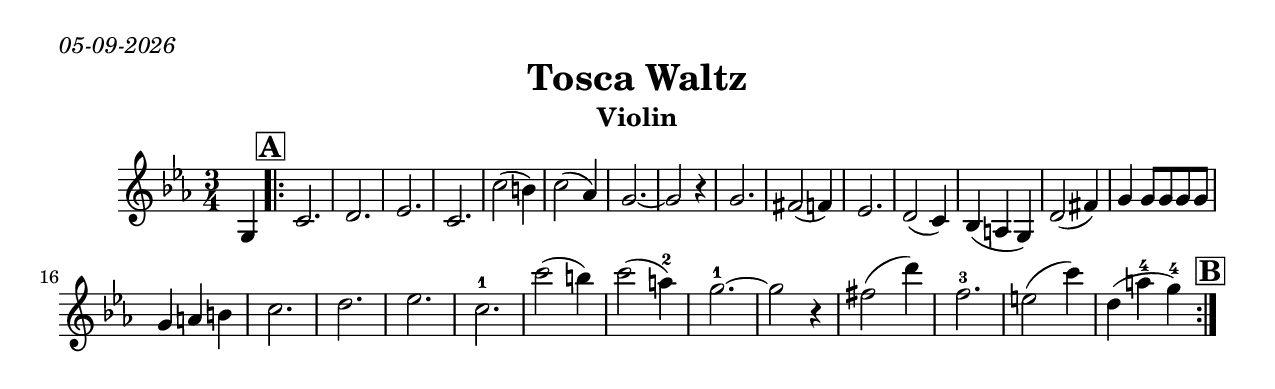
\version "2.24.0"
\include "english.ly"
%\pointAndClickOff
\paper{
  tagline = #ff
  print-all-headers = ##t
  #(set-paper-size "letter")
}
date = #(strftime "%d-%m-%Y" (localtime (current-time)))

\markup{ \italic{ \date }  }

%\markup{ Got something to say? }

global = {
  \clef treble
  \key c \minor
  \time 3/4
  \set Score.rehearsalMarkFormatter = #format-mark-box-alphabet
}

%#################################### Melody ########################
%melody =  \transpose c d \relative c' {  %transpose for clarinet
melody = \relative c' {
  \global
  \partial 4 g4    %lead in notes

  \repeat volta 2{
   \mark \default
   c2. d ef c
   c'2(b4) c2(af4) g2.~ g2 r4 |
   g2. fs2(f4) ef2. d2(c4)|
   bf4(a g)
   d'2(fs4)

   g4 g8 g g g
   \break
   g4 a b
   c2. d ef c-1
   c'2(b4)

   c2(a4) -2
   g2.-1 ~ g2 r4
   fs2(d'4)
   f,2. -3
   e2(c'4)
   d,4 (a'-4 g -4)
  }
  \alternative {
    { }
    { }
  }

  \repeat volta 2{
   \mark \default
  }
   \alternative {
     { }
     { }
   }

}
%################################# Lyrics #####################
%\addlyrics{ \set stanza = #"1. " }
%################################# Chords #######################
harmonies = \chordmode {

}

\score {
  % transpose score below
  %\transpose c d
  <<
    \new ChordNames {
      \set chordChanges = ##f
      \harmonies
    }
    \new Staff   \melody
  >>
  \header{
    title= "Tosca Waltz"
    subtitle=""
    composer= ""
    instrument = "Violin"
    arranger= ""
  }
  \midi{\tempo 4 = 120}
  \layout{indent = 1.0\cm}
}
%{
% more verses:
\markup{}
\markup {
  \font-size #2
  \fill-line {
    \hspace #0.1 % distance from left margin
    \column {
      \line { "1."
	\column {
	  ""
	}
      }
      \hspace #0.2 % vertical distance between verses
      \line { "2."
	\column {
	 ""
	}
      }
    }
    \hspace #0.1  % horiz. distance between columns
    \column {
      \line { "3."
	\column {
	  ""
	}
      }
      \hspace #0.2 % distance between verses
      \line { "4."
	\column {
	 ""
	}
      }
    }
    \hspace #0.1 % distance to right margin
  }
}

%}
